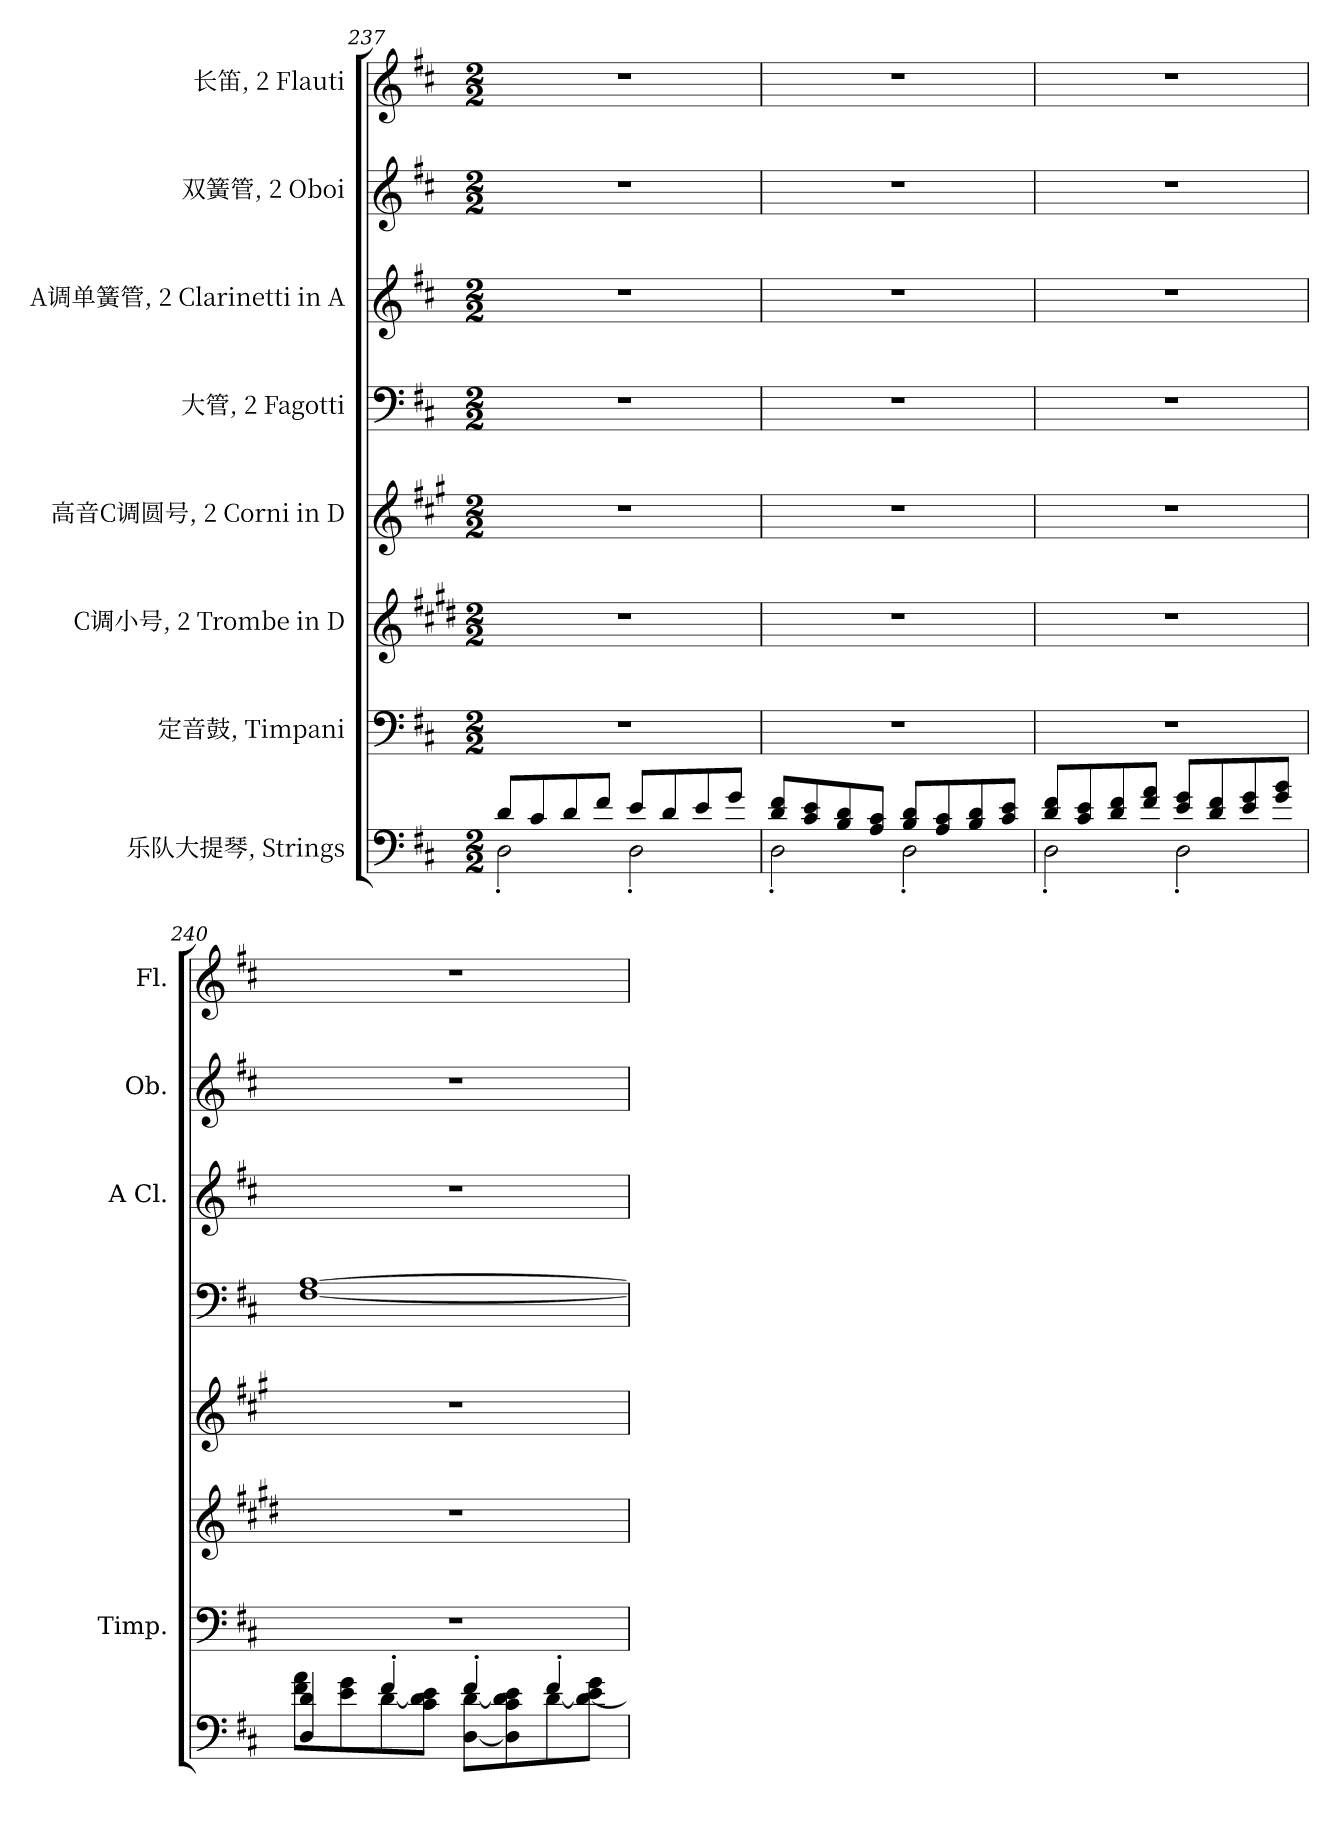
**kern	**kern	**kern	**kern	**kern	**kern	**kern	**kern
*part8	*part7	*part6	*part5	*part4	*part3	*part2	*part1
*staff8	*staff7	*staff6	*staff5	*staff4	*staff3	*staff2	*staff1
*I"乐队大提琴, Strings	*I"定音鼓, Timpani	*I"C调小号, 2 Trombe in D	*I"高音C调圆号, 2 Corni in D	*I"大管, 2 Fagotti	*I"A调单簧管, 2 Clarinetti in A	*I"双簧管, 2 Oboi	*I"长笛, 2 Flauti
*	*I'Timp.	*	*	*	*I'A Cl.	*I'Ob.	*I'Fl.
*clefF4	*clefF4	*clefG2	*clefG2	*clefF4	*clefG2	*clefG2	*clefG2
*	*	*ITrd1c2	*ITrd4c7	*	*ITrd2c3	*	*
*k[f#c#]	*k[f#c#]	*k[f#c#]	*k[f#c#]	*k[f#c#]	*k[f#c#g#d#a#]	*k[f#c#]	*k[f#c#]
*M2/2	*M2/2	*M2/2	*M2/2	*M2/2	*M2/2	*M2/2	*M2/2
=237	=237	=237	=237	=237	=237	=237	=237
*^	*	*	*	*	*	*	*
8d/L	2D'\	1r	1r	1r	1r	1r	1r	1r
8c#/	.	.	.	.	.	.	.	.
8d/	.	.	.	.	.	.	.	.
8f#/J	.	.	.	.	.	.	.	.
8e/L	2D'\	.	.	.	.	.	.	.
8d/	.	.	.	.	.	.	.	.
8e/	.	.	.	.	.	.	.	.
8g/J	.	.	.	.	.	.	.	.
!!LO:PB:g=z
=238	=238	=238	=238	=238	=238	=238	=238	=238
8d/ 8f#/L	2D'\	1r	1r	1r	1r	1r	1r	1r
8c#/ 8e/	.	.	.	.	.	.	.	.
8B/ 8d/	.	.	.	.	.	.	.	.
8A/ 8c#/J	.	.	.	.	.	.	.	.
8B/ 8d/L	2D'\	.	.	.	.	.	.	.
8A/ 8c#/	.	.	.	.	.	.	.	.
8B/ 8d/	.	.	.	.	.	.	.	.
8c#/ 8e/J	.	.	.	.	.	.	.	.
=239	=239	=239	=239	=239	=239	=239	=239	=239
8d/ 8f#/L	2D'\	1r	1r	1r	1r	1r	1r	1r
8c#/ 8e/	.	.	.	.	.	.	.	.
8d/ 8f#/	.	.	.	.	.	.	.	.
8f#/ 8a/J	.	.	.	.	.	.	.	.
8e/ 8g/L	2D'\	.	.	.	.	.	.	.
8d/ 8f#/	.	.	.	.	.	.	.	.
8e/ 8g/	.	.	.	.	.	.	.	.
8g/ 8b/J	.	.	.	.	.	.	.	.
=240	=240	=240	=240	=240	=240	=240	=240	=240
4D/ 4d/	8f#\ 8a\L	1r	1r	1r	[1F# [1A	1r	1r	1r
.	8e\ 8g\	.	.	.	.	.	.	.
4f#'/	[8d\	.	.	.	.	.	.	.
.	8c#\ 8d\] 8e\J	.	.	.	.	.	.	.
4f#'/	[8D\ [8d\L	.	.	.	.	.	.	.
.	8D\] 8c#\ 8d\] 8e\	.	.	.	.	.	.	.
4f#'/	[8d\	.	.	.	.	.	.	.
.	8d\_ 8e\ 8g\J	.	.	.	.	.	.	.
*v	*v	*	*	*	*	*	*	*
=	=	=	=	=	=	=	=
*-	*-	*-	*-	*-	*-	*-	*-
